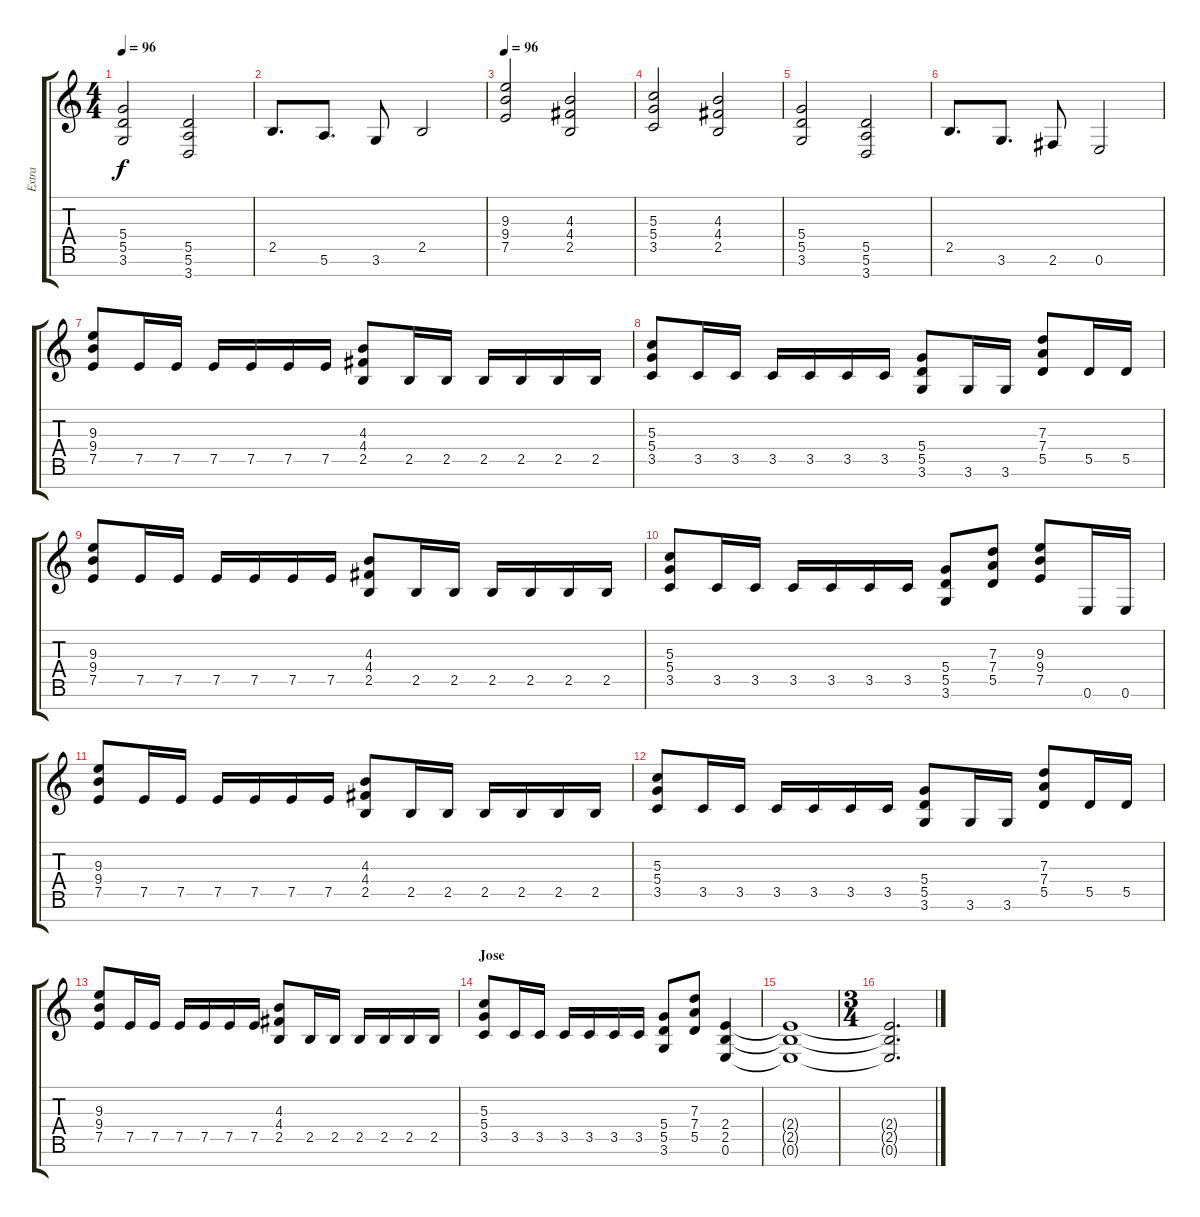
\track ("Extra" "Extra") {instrument distortionguitar}
\staff {score tabs}
\tuning (E4 B3 G3 D3 A2 E2 B1) {hide}
\ts (4 4)
\tempo 96
\clef g2
\ks c
(5.4 5.5 3.6).2{dy f} (5.5 5.6 3.7).2 |
2.5.8{d} 5.6.8{d} 3.6.8 2.5.2 |
\tempo 96
(9.3 9.4 7.5).2 (4.3 4.4 2.5).2 |
(5.3 5.4 3.5).2 (4.3 4.4 2.5).2 |
(5.4 5.5 3.6).2 (5.5 5.6 3.7).2 |
2.5.8{d} 3.6.8{d} 2.6.8 0.6.2 |
(9.3 9.4 7.5).8{volume 10} 7.5.16 7.5.16 7.5.16 7.5.16 7.5.16 7.5.16 (4.3 4.4 2.5).8 2.5.16 2.5.16 2.5.16 2.5.16 2.5.16 2.5.16 |
(5.3 5.4 3.5).8 3.5.16 3.5.16 3.5.16 3.5.16 3.5.16 3.5.16 (5.4 5.5 3.6).8 3.6.16 3.6.16 (7.3 7.4 5.5).8 5.5.16 5.5.16 |
(9.3 9.4 7.5).8{volume 10} 7.5.16 7.5.16 7.5.16 7.5.16 7.5.16 7.5.16 (4.3 4.4 2.5).8 2.5.16 2.5.16 2.5.16 2.5.16 2.5.16 2.5.16 |
(5.3 5.4 3.5).8 3.5.16 3.5.16 3.5.16 3.5.16 3.5.16 3.5.16 (5.4 5.5 3.6).8 (7.3 7.4 5.5).8 (9.3 9.4 7.5).8 0.6.16 0.6.16 |
(9.3 9.4 7.5).8{volume 10} 7.5.16 7.5.16 7.5.16 7.5.16 7.5.16 7.5.16 (4.3 4.4 2.5).8 2.5.16 2.5.16 2.5.16 2.5.16 2.5.16 2.5.16 |
(5.3 5.4 3.5).8 3.5.16 3.5.16 3.5.16 3.5.16 3.5.16 3.5.16 (5.4 5.5 3.6).8 3.6.16 3.6.16 (7.3 7.4 5.5).8 5.5.16 5.5.16 |
(9.3 9.4 7.5).8{volume 10} 7.5.16 7.5.16 7.5.16 7.5.16 7.5.16 7.5.16 (4.3 4.4 2.5).8 2.5.16 2.5.16 2.5.16 2.5.16 2.5.16 2.5.16 |
\section ("" "Jose")
(5.3 5.4 3.5).8 3.5.16 3.5.16 3.5.16 3.5.16 3.5.16 3.5.16 (5.4 5.5 3.6).8 (7.3 7.4 5.5).8{volume 16 instrument distortionguitar} (2.4 2.5 0.6).4{volume 0} |
(2.4{t} 2.5{t} 0.6{t}).1 |
\ts (3 4)
(2.4{t} 2.5{t} 0.6{t}).2{d}
